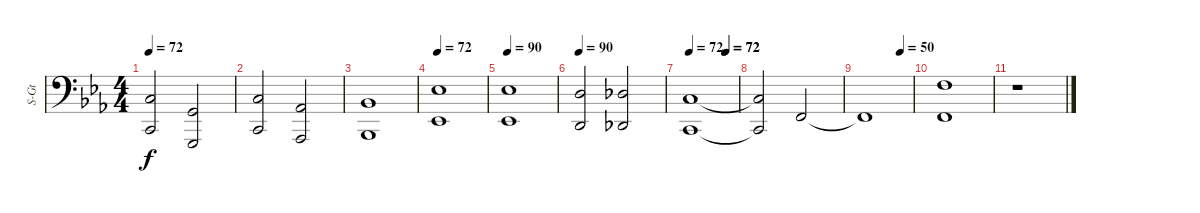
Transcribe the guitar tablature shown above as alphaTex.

\bracketExtendMode groupsimilarinstruments
\otherSystemsTrackNameOrientation horizontal
\track ("Piano (LH) (Print)" "S-Gt") {instrument brightacousticpiano}
\staff {score}
\tuning (F2 C2 F1 C1 F0 C0)
\displaytranspose 12
\ts (4 4)
\tempo 72
\clef f4
\ks eb
(0.2{acc forcenatural} 0.4{acc forcenatural}).2{dy f} (2.3{acc forcenatural} 2.5{acc forcenatural}).2 |
(0.2{acc forcenatural} 0.4{acc forcenatural}).2{bd 120} (3.3{acc b} 3.5{acc b}).2{bd 120} |
(5.3{acc b} 5.5{acc b}).1{bd 120} |
\tempo 72
(3.2{acc b} 3.4{acc b}).1 |
\tempo 90
(3.2{acc b} 3.4{acc b}).1 |
\tempo 90
(2.2{acc forcenatural} 2.4{acc forcenatural}).2{bd 120} (1.2{acc b} 1.4{acc b}).2 |
\tempo 72
\tempo (72 0.7499)
\tempo (72 0.75)
(0.2{acc forcenatural} 0.4{acc forcenatural}).1{bd 120} |
(0.2{t acc forcenatural} 0.4{t acc forcenatural}).2 0.3{acc forcenatural}.2 |
\tempo (50 0.75)
0.3{t acc forcenatural}.1 |
(0.1{acc forcenatural} 0.3{acc forcenatural}).1{bd 120} |
r.1
